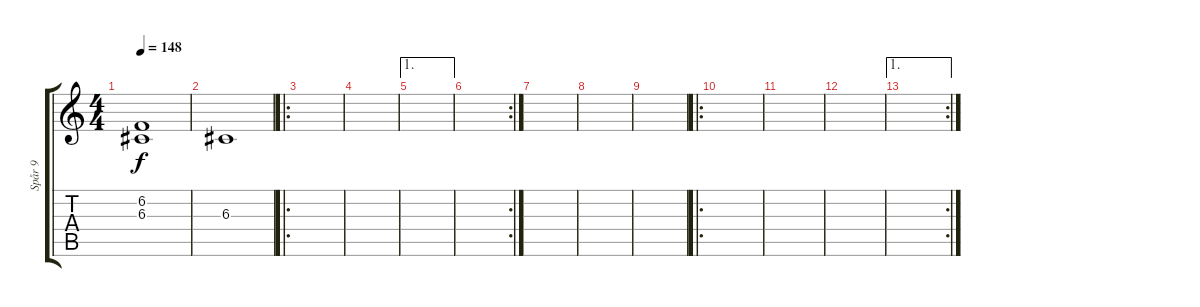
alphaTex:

\track ("Spår 9" "Spår 9") {instrument helicopter}
\staff {score tabs}
\tuning (E4 B3 G3 D3 A2 E2) {hide}
\ts (4 4)
\tempo 148
\clef g2
\ks c
(6.2 6.3{t}).1{dy f} |
6.3.1 |
\ro
|
|
\ae 1
|
\rc 2
|
|
|
|
\ro
|
|
|
\ae 1
\rc 2
